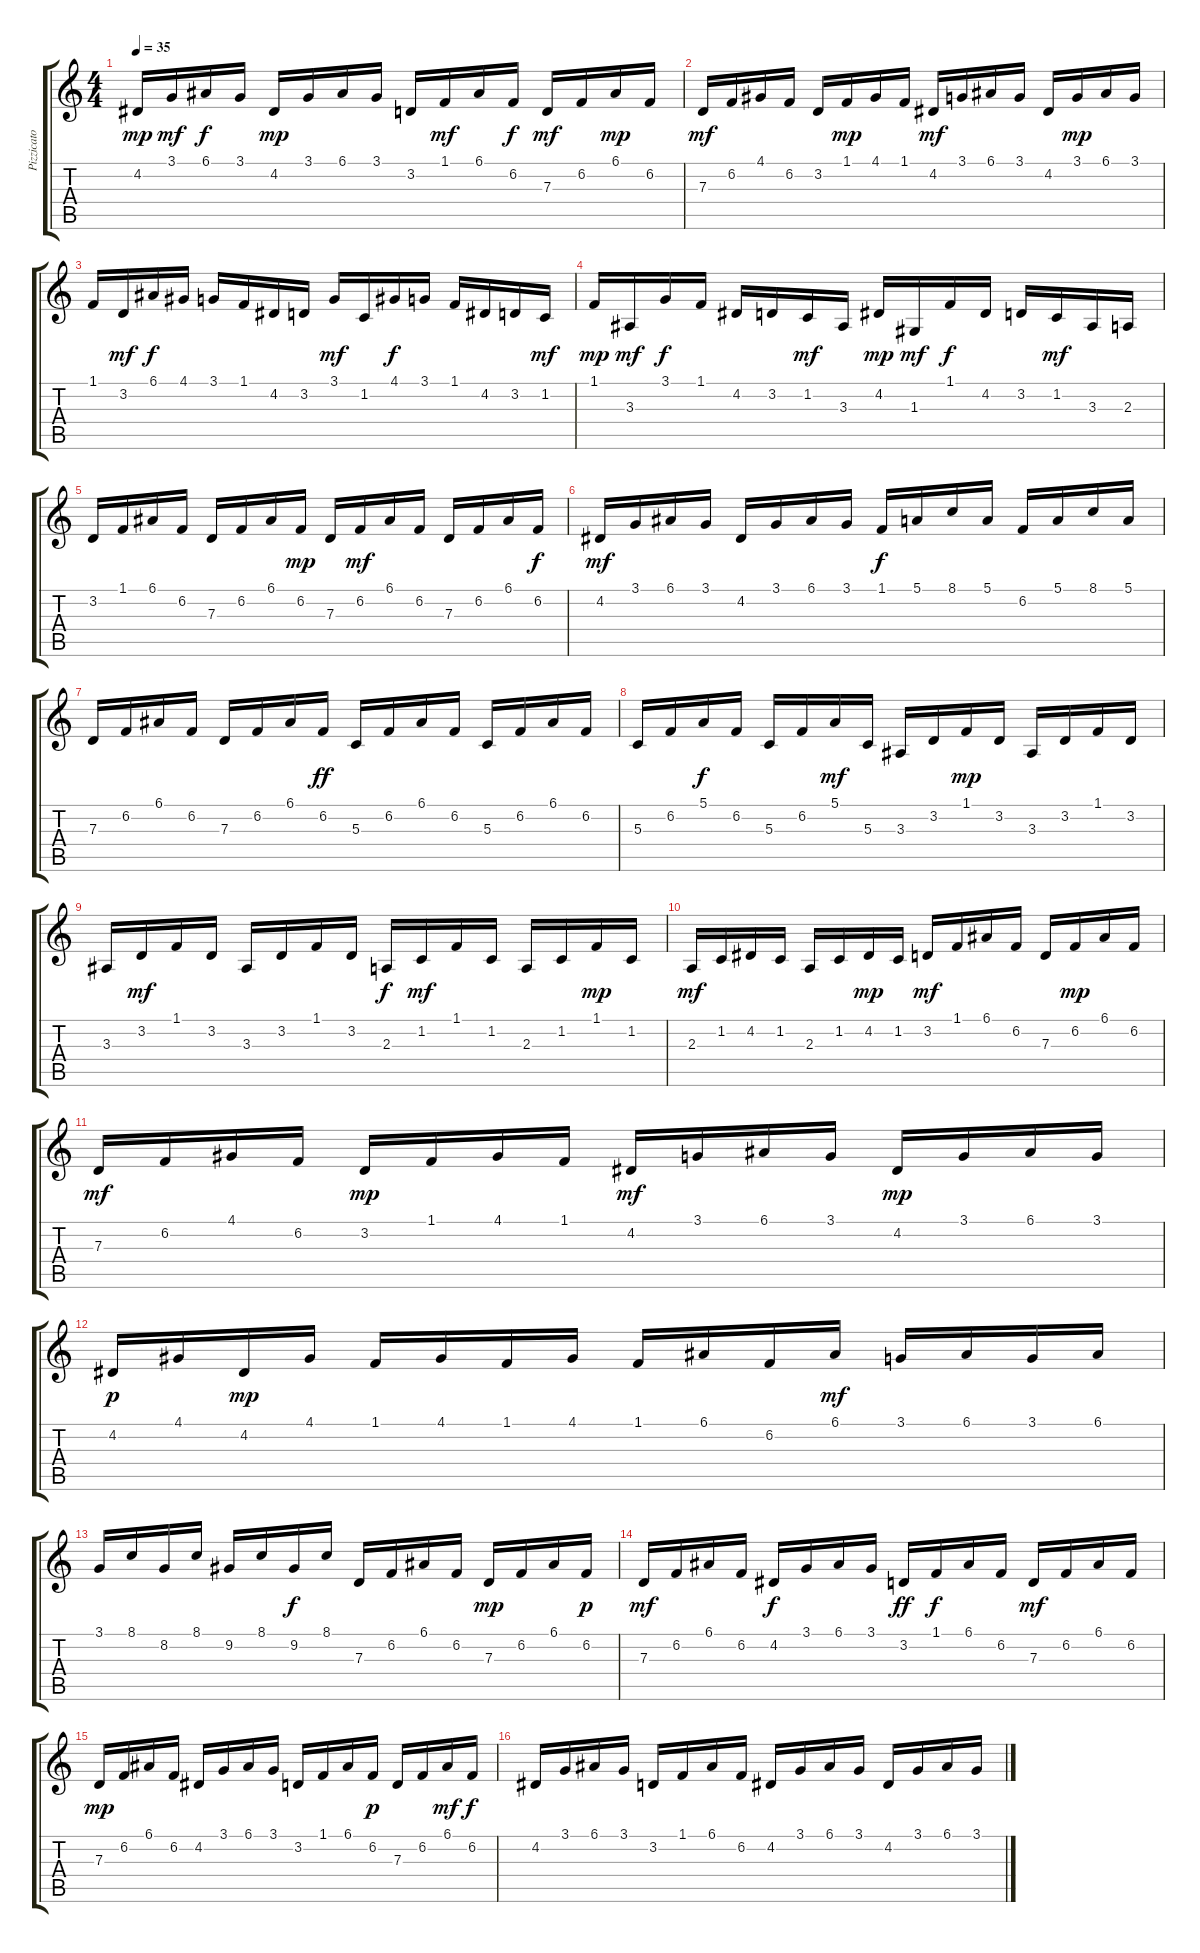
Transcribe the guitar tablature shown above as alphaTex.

\track ("Pizzicato 2" "Pizzicato ") {instrument pizzicatostrings}
\staff {score tabs}
\tuning (E4 B3 G3 D3 A2 E2) {hide}
\ts (4 4)
\tempo 35
\clef g2
\ks c
4.2.16{dy mp instrument pizzicatostrings} 3.1.16{dy mf} 6.1.16{dy f} 3.1.16 4.2.16{dy mp} 3.1.16 6.1.16 3.1.16 3.2.16 1.1.16{dy mf} 6.1.16 6.2.16{dy f} 7.3.16{dy mf} 6.2.16 6.1.16{dy mp} 6.2.16 |
7.3.16{dy mf} 6.2.16 4.1.16 6.2.16 3.2.16 1.1.16{dy mp} 4.1.16 1.1.16 4.2.16{dy mf} 3.1.16 6.1.16 3.1.16 4.2.16 3.1.16{dy mp} 6.1.16 3.1.16 |
1.1.16 3.2.16{dy mf} 6.1.16{dy f} 4.1.16 3.1.16 1.1.16 4.2.16 3.2.16 3.1.16{dy mf} 1.2.16 4.1.16{dy f} 3.1.16 1.1.16 4.2.16 3.2.16 1.2.16{dy mf} |
1.1.16{dy mp} 3.3.16{dy mf} 3.1.16{dy f} 1.1.16 4.2.16 3.2.16 1.2.16{dy mf} 3.3.16 4.2.16{dy mp} 1.3.16{dy mf} 1.1.16{dy f} 4.2.16 3.2.16 1.2.16{dy mf} 3.3.16 2.3.16 |
3.2.16 1.1.16 6.1.16 6.2.16 7.3.16 6.2.16 6.1.16 6.2.16{dy mp} 7.3.16 6.2.16{dy mf} 6.1.16 6.2.16 7.3.16 6.2.16 6.1.16 6.2.16{dy f} |
4.2.16{dy mf} 3.1.16 6.1.16 3.1.16 4.2.16 3.1.16 6.1.16 3.1.16 1.1.16{dy f} 5.1.16 8.1.16 5.1.16 6.2.16 5.1.16 8.1.16 5.1.16 |
7.3.16 6.2.16 6.1.16 6.2.16 7.3.16 6.2.16 6.1.16 6.2.16{dy ff} 5.3.16 6.2.16 6.1.16 6.2.16 5.3.16 6.2.16 6.1.16 6.2.16 |
5.3.16 6.2.16 5.1.16{dy f} 6.2.16 5.3.16 6.2.16 5.1.16{dy mf} 5.3.16 3.3.16 3.2.16 1.1.16{dy mp} 3.2.16 3.3.16 3.2.16 1.1.16 3.2.16 |
3.3.16 3.2.16{dy mf} 1.1.16 3.2.16 3.3.16 3.2.16 1.1.16 3.2.16 2.3.16{dy f} 1.2.16{dy mf} 1.1.16 1.2.16 2.3.16 1.2.16 1.1.16{dy mp} 1.2.16 |
2.3.16{dy mf} 1.2.16 4.2.16 1.2.16 2.3.16 1.2.16 4.2.16{dy mp} 1.2.16 3.2.16{dy mf} 1.1.16 6.1.16 6.2.16 7.3.16 6.2.16{dy mp} 6.1.16 6.2.16 |
7.3.16{dy mf} 6.2.16 4.1.16 6.2.16 3.2.16{dy mp} 1.1.16 4.1.16 1.1.16 4.2.16{dy mf} 3.1.16 6.1.16 3.1.16 4.2.16{dy mp} 3.1.16 6.1.16 3.1.16 |
4.2.16{dy p} 4.1.16 4.2.16{dy mp} 4.1.16 1.1.16 4.1.16 1.1.16 4.1.16 1.1.16 6.1.16 6.2.16 6.1.16{dy mf} 3.1.16 6.1.16 3.1.16 6.1.16 |
3.1.16 8.1.16 8.2.16 8.1.16 9.2.16 8.1.16 9.2.16{dy f} 8.1.16 7.3.16 6.2.16 6.1.16 6.2.16 7.3.16{dy mp} 6.2.16 6.1.16 6.2.16{dy p} |
7.3.16{dy mf} 6.2.16 6.1.16 6.2.16 4.2.16{dy f} 3.1.16 6.1.16 3.1.16 3.2.16{dy ff} 1.1.16{dy f} 6.1.16 6.2.16 7.3.16{dy mf} 6.2.16 6.1.16 6.2.16 |
7.3.16{dy mp} 6.2.16 6.1.16 6.2.16 4.2.16 3.1.16 6.1.16 3.1.16 3.2.16 1.1.16 6.1.16 6.2.16{dy p} 7.3.16 6.2.16 6.1.16{dy mf} 6.2.16{dy f} |
4.2.16 3.1.16 6.1.16 3.1.16 3.2.16 1.1.16 6.1.16 6.2.16 4.2.16 3.1.16 6.1.16 3.1.16 4.2.16 3.1.16 6.1.16 3.1.16
